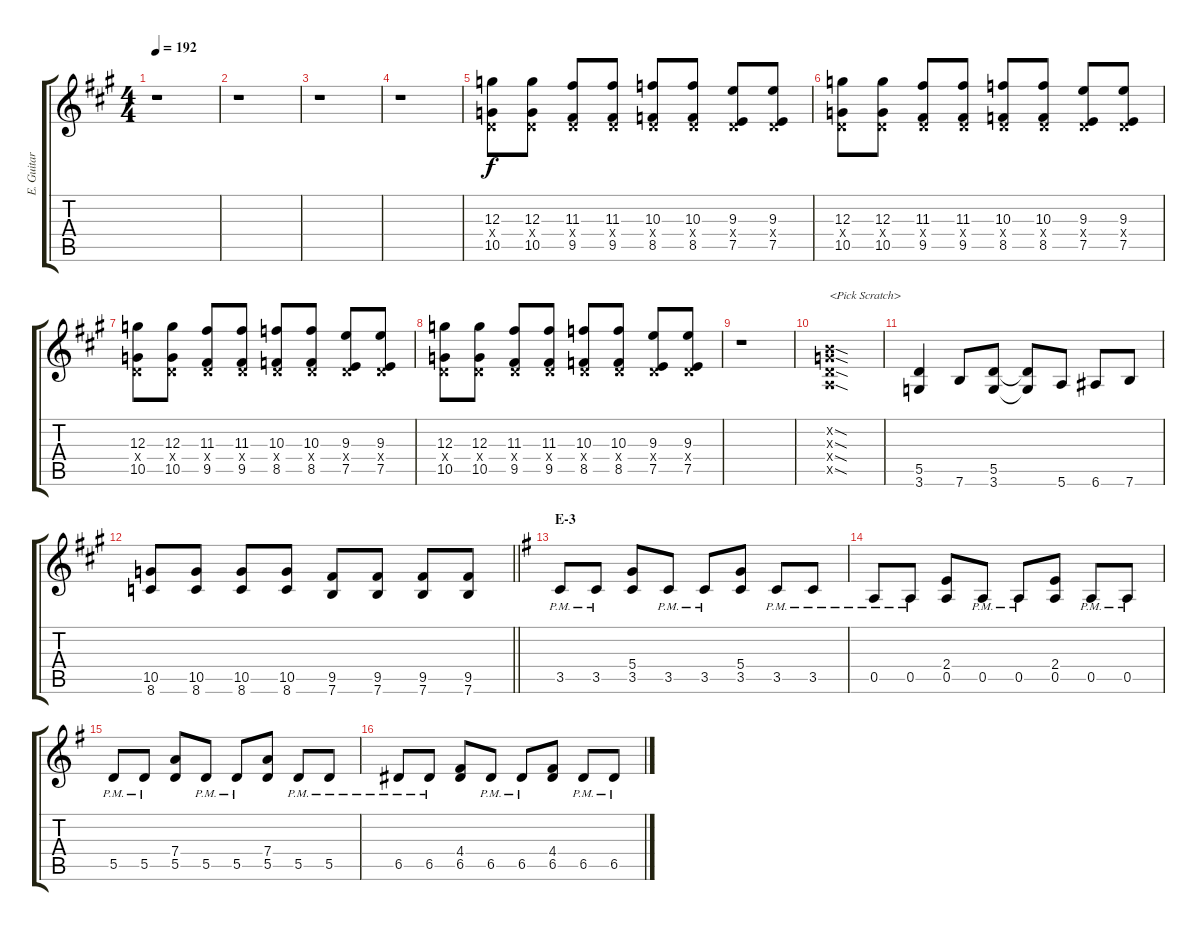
\track ("E. Guitar I" "E. Guitar ") {instrument overdrivenguitar}
\staff {score tabs}
\tuning (E4 B3 G3 D3 A2 E2) {hide}
\ts (4 4)
\tempo 192
\clef g2
\ks a
r.1{dy f} |
r.1 |
r.1 |
r.1 |
(12.3 0.4{x} 10.5).8 (12.3 0.4{x} 10.5).8 (11.3 0.4{x} 9.5).8 (11.3 0.4{x} 9.5).8 (10.3 0.4{x} 8.5).8 (10.3 0.4{x} 8.5).8 (9.3 0.4{x} 7.5).8 (9.3 0.4{x} 7.5).8 |
(12.3 0.4{x} 10.5).8 (12.3 0.4{x} 10.5).8 (11.3 0.4{x} 9.5).8 (11.3 0.4{x} 9.5).8 (10.3 0.4{x} 8.5).8 (10.3 0.4{x} 8.5).8 (9.3 0.4{x} 7.5).8 (9.3 0.4{x} 7.5).8 |
(12.3 0.4{x} 10.5).8 (12.3 0.4{x} 10.5).8 (11.3 0.4{x} 9.5).8 (11.3 0.4{x} 9.5).8 (10.3 0.4{x} 8.5).8 (10.3 0.4{x} 8.5).8 (9.3 0.4{x} 7.5).8 (9.3 0.4{x} 7.5).8 |
(12.3 0.4{x} 10.5).8 (12.3 0.4{x} 10.5).8 (11.3 0.4{x} 9.5).8 (11.3 0.4{x} 9.5).8 (10.3 0.4{x} 8.5).8 (10.3 0.4{x} 8.5).8 (9.3 0.4{x} 7.5).8 (9.3 0.4{x} 7.5).8 |
r.1 |
(0.2{sod x} 0.3{sod x} 0.4{sod x} 0.5{sod x}).1{txt "<Pick Scratch>"} |
(5.5 3.6).4 7.6.8 (5.5 3.6).8 (5.5{t} 3.6{t}).8 5.6.8 6.6.8 7.6.8 |
\barLineRight lightlight
(10.5 8.6).8 (10.5 8.6).8 (10.5 8.6).8 (10.5 8.6).8 (9.5 7.6).8 (9.5 7.6).8 (9.5 7.6).8 (9.5 7.6).8 |
\section ("" "E-3")
\ks g
3.5{pm}.8 3.5{pm}.8 (5.4 3.5).8 3.5{pm}.8 3.5{pm}.8 (5.4 3.5).8 3.5{pm}.8 3.5{pm}.8 |
0.5{pm}.8 0.5{pm}.8 (2.4 0.5).8 0.5{pm}.8 0.5{pm}.8 (2.4 0.5).8 0.5{pm}.8 0.5{pm}.8 |
5.5{pm}.8 5.5{pm}.8 (7.4 5.5).8 5.5{pm}.8 5.5{pm}.8 (7.4 5.5).8 5.5{pm}.8 5.5{pm}.8 |
6.5{pm}.8 6.5{pm}.8 (4.4 6.5).8 6.5{pm}.8 6.5{pm}.8 (4.4 6.5).8 6.5{pm}.8 6.5{pm}.8
